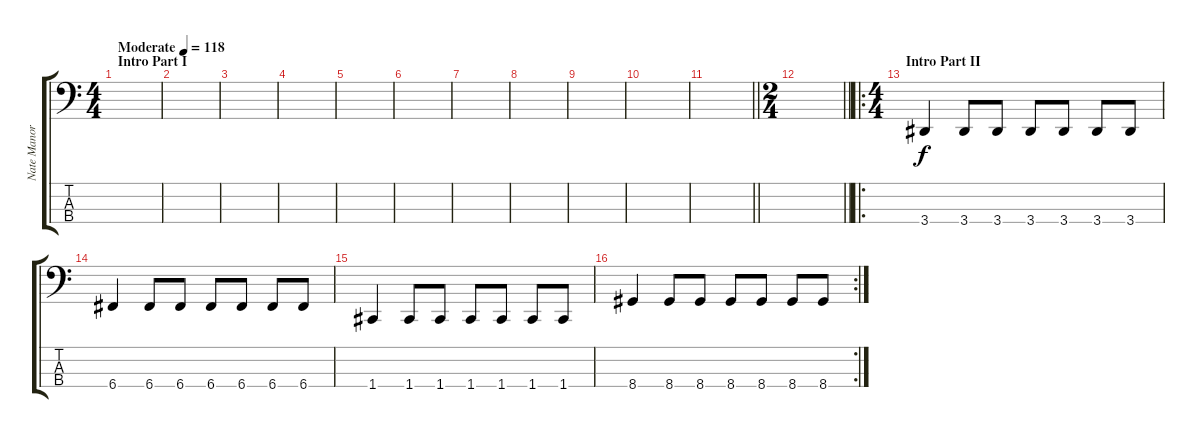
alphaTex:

\track ("Nate Manor" "Nate Manor") {instrument electricbassfinger}
\staff {score tabs}
\tuning (F2 C2 G1 C1) {hide}
\ts (4 4)
\section ("" "Intro Part I")
\tempo (118 "Moderate")
\clef f4
\ks c
|
|
|
|
|
|
|
|
|
|
\barLineRight lightlight
|
\ts (2 4)
\barLineRight lightlight
|
\ro
\ts (4 4)
\section ("" "Intro Part II")
3.4.4 3.4.8 3.4.8 3.4.8 3.4.8 3.4.8 3.4.8 |
6.4.4 6.4.8 6.4.8 6.4.8 6.4.8 6.4.8 6.4.8 |
1.4.4 1.4.8 1.4.8 1.4.8 1.4.8 1.4.8 1.4.8 |
\rc 2
8.4.4 8.4.8 8.4.8 8.4.8 8.4.8 8.4.8 8.4.8
